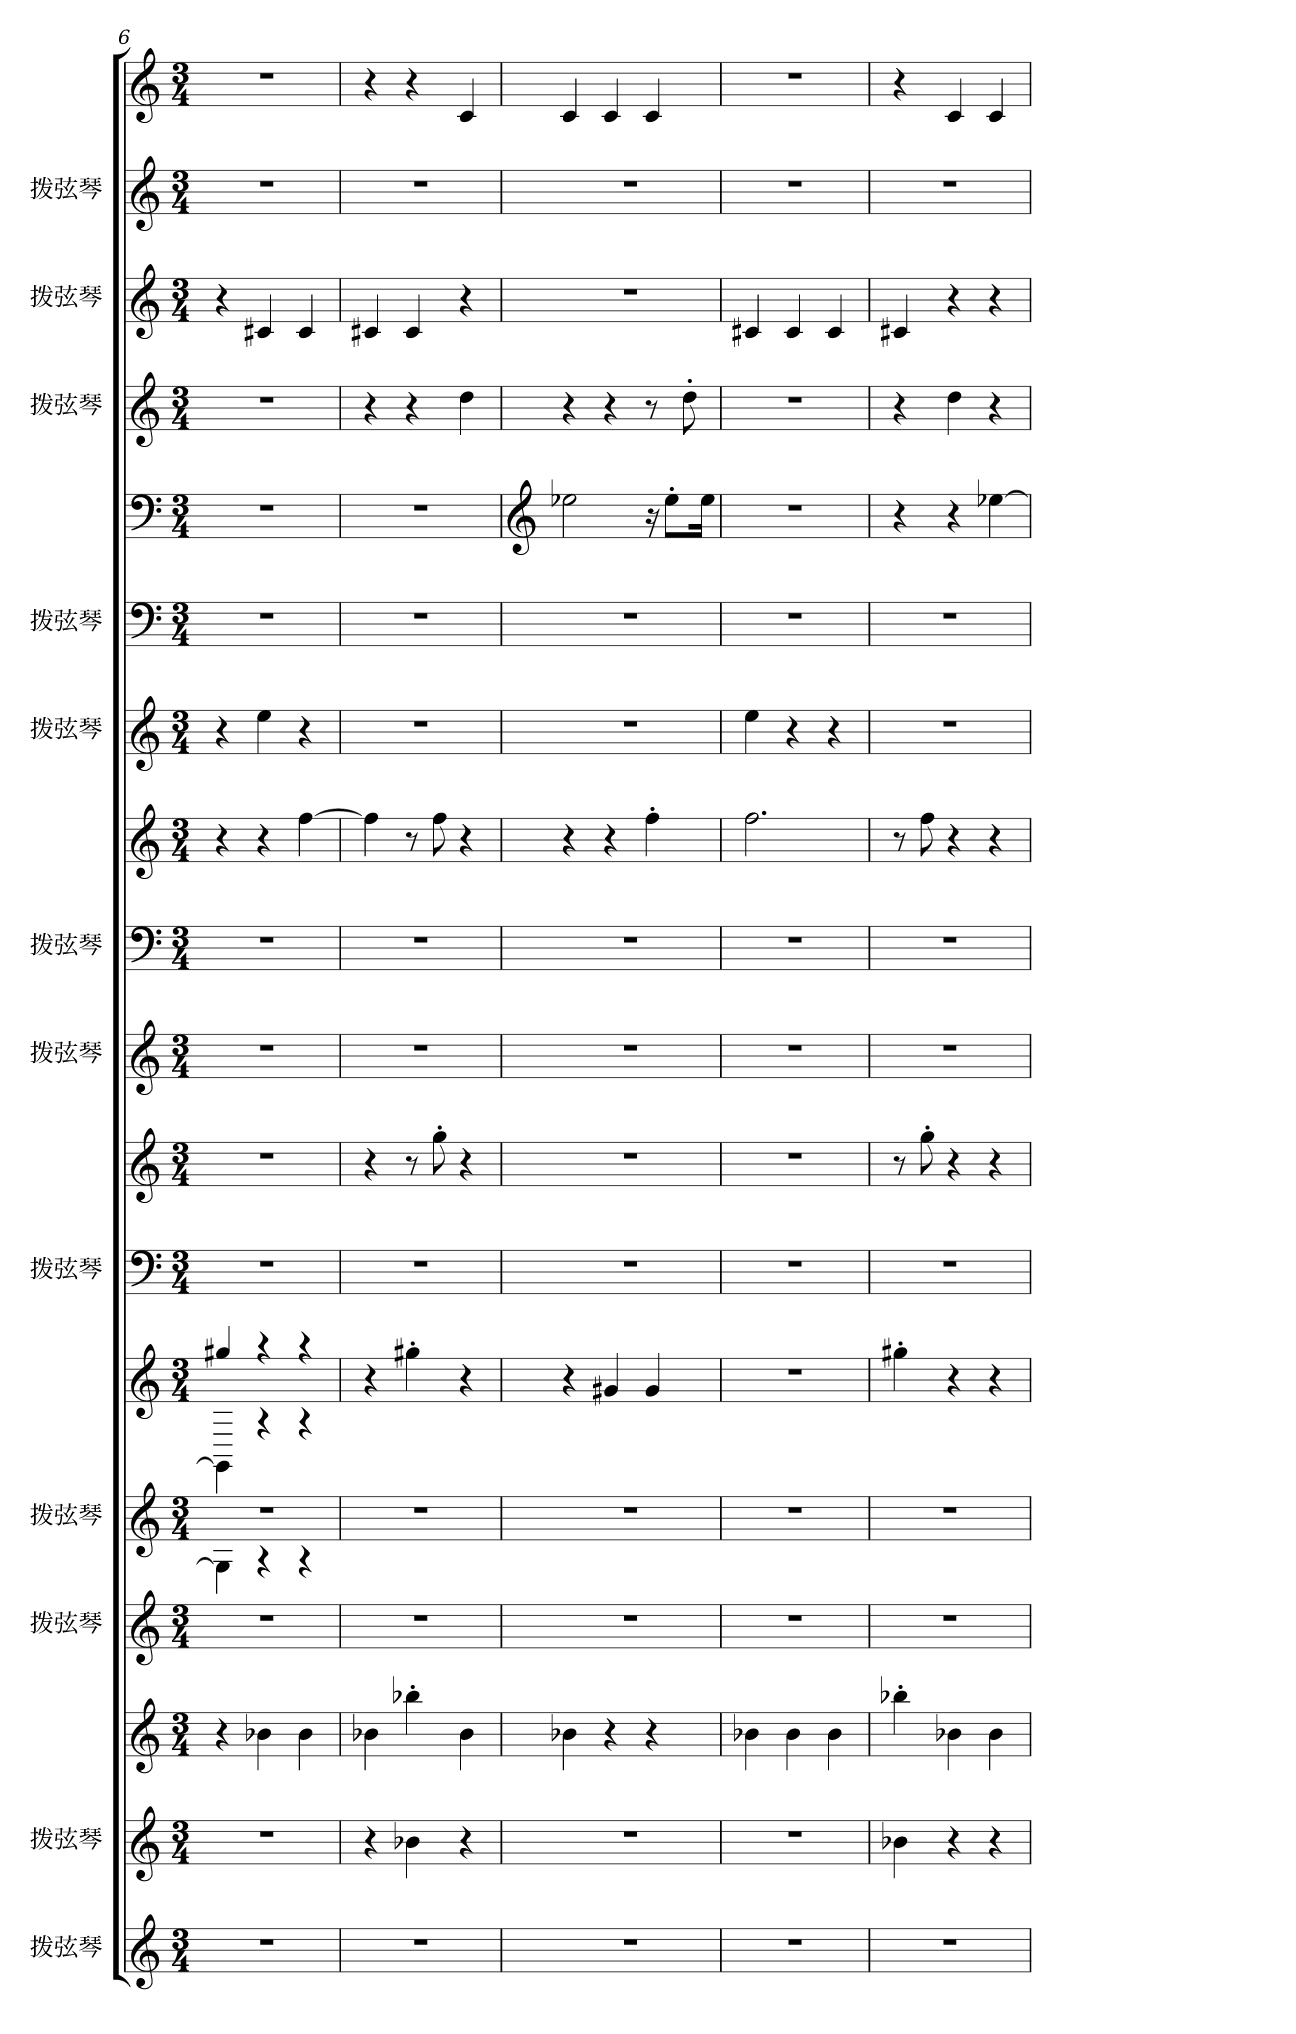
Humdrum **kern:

**kern	**kern	**kern	**kern	**kern	**kern	**kern	**kern	**kern	**kern	**kern	**kern	**kern	**kern	**kern	**kern	**kern	**kern
*part12	*part11	*part11	*part10	*part9	*part9	*part8	*part8	*part7	*part6	*part6	*part5	*part4	*part4	*part3	*part2	*part1	*part1
*staff18	*staff17	*staff16	*staff15	*staff14	*staff13	*staff12	*staff11	*staff10	*staff9	*staff8	*staff7	*staff6	*staff5	*staff4	*staff3	*staff2	*staff1
*I"拨弦琴	*I"拨弦琴	*	*I"拨弦琴	*I"拨弦琴	*	*I"拨弦琴	*	*I"拨弦琴	*I"拨弦琴	*	*I"拨弦琴	*I"拨弦琴	*	*I"拨弦琴	*I"拨弦琴	*I"拨弦琴	*
*clefG2	*clefG2	*clefG2	*clefG2	*clefG2	*clefG2	*clefF4	*clefG2	*clefG2	*clefF4	*clefG2	*clefG2	*clefF4	*clefF4	*clefG2	*clefG2	*clefG2	*clefG2
*k[]	*k[]	*k[]	*k[]	*k[]	*k[]	*k[]	*k[]	*k[]	*k[]	*k[]	*k[]	*k[]	*k[]	*k[]	*k[]	*k[]	*k[]
*M3/4	*M3/4	*M3/4	*M3/4	*M3/4	*M3/4	*M3/4	*M3/4	*M3/4	*M3/4	*M3/4	*M3/4	*M3/4	*M3/4	*M3/4	*M3/4	*M3/4	*M3/4
=6	=6	=6	=6	=6	=6	=6	=6	=6	=6	=6	=6	=6	=6	=6	=6	=6	=6
*	*	*	*	*^	*^	*	*	*	*	*	*	*	*	*	*	*	*
2.r	2.r	4r	2.r	2.r	4G#\]	4gg#X/	4GG#\]	2.r	2.r	2.r	2.r	4r	4r	2.r	2.r	2.r	4r	2.r	2.r
.	.	4b-X\	.	.	4r	4r	4r	.	.	.	.	4r	4ee\	.	.	.	4c#X/	.	.
.	.	4b-\	.	.	4r	4r	4r	.	.	.	.	[4ff\	4r	.	.	.	4c#/	.	.
*	*	*	*	*v	*v	*	*	*	*	*	*	*	*	*	*	*	*	*	*
*	*	*	*	*	*v	*v	*	*	*	*	*	*	*	*	*	*	*	*
=7	=7	=7	=7	=7	=7	=7	=7	=7	=7	=7	=7	=7	=7	=7	=7	=7	=7
2.r	4r	4b-X\	2.r	2.r	4r	2.r	4r	2.r	2.r	4ff\]	2.r	2.r	2.r	4r	4c#X/	2.r	4r
.	4b-X\	4bb-X'\	.	.	4gg#X'\	.	8r	.	.	8r	.	.	.	4r	4c#/	.	4r
.	.	.	.	.	.	.	8gg'\	.	.	8ff\	.	.	.	.	.	.	.
.	4r	4b-\	.	.	4r	.	4r	.	.	4r	.	.	.	4dd\	4r	.	4c/
=8	=8	=8	=8	=8	=8	=8	=8	=8	=8	=8	=8	=8	=8	=8	=8	=8	=8
*	*	*	*	*	*	*	*	*	*	*	*	*	*clefG2	*	*	*	*
2.r	2.r	4b-X\	2.r	2.r	4r	2.r	2.r	2.r	2.r	4r	2.r	2.r	2ee-X\	4r	2.r	2.r	4c/
.	.	4r	.	.	4g#X/	.	.	.	.	4r	.	.	.	4r	.	.	4c/
.	.	4r	.	.	4g#/	.	.	.	.	4ff'\	.	.	16r	8r	.	.	4c/
.	.	.	.	.	.	.	.	.	.	.	.	.	8ee-'\L	.	.	.	.
.	.	.	.	.	.	.	.	.	.	.	.	.	.	8dd'\	.	.	.
.	.	.	.	.	.	.	.	.	.	.	.	.	16ee-\Jk	.	.	.	.
=9	=9	=9	=9	=9	=9	=9	=9	=9	=9	=9	=9	=9	=9	=9	=9	=9	=9
2.r	2.r	4b-X\	2.r	2.r	2.r	2.r	2.r	2.r	2.r	2.ff\	4ee\	2.r	2.r	2.r	4c#X/	2.r	2.r
.	.	4b-\	.	.	.	.	.	.	.	.	4r	.	.	.	4c#/	.	.
.	.	4b-\	.	.	.	.	.	.	.	.	4r	.	.	.	4c#/	.	.
!!LO:PB:g=z
=10	=10	=10	=10	=10	=10	=10	=10	=10	=10	=10	=10	=10	=10	=10	=10	=10	=10
2.r	4b-X\	4bb-X'\	2.r	2.r	4gg#X'\	2.r	8r	2.r	2.r	8r	2.r	2.r	4r	4r	4c#X/	2.r	4r
.	.	.	.	.	.	.	8gg'\	.	.	8ff\	.	.	.	.	.	.	.
.	4r	4b-X\	.	.	4r	.	4r	.	.	4r	.	.	4r	4dd\	4r	.	4c/
.	4r	4b-\	.	.	4r	.	4r	.	.	4r	.	.	[4ee-X\	4r	4r	.	4c/
=	=	=	=	=	=	=	=	=	=	=	=	=	=	=	=	=	=
*-	*-	*-	*-	*-	*-	*-	*-	*-	*-	*-	*-	*-	*-	*-	*-	*-	*-
